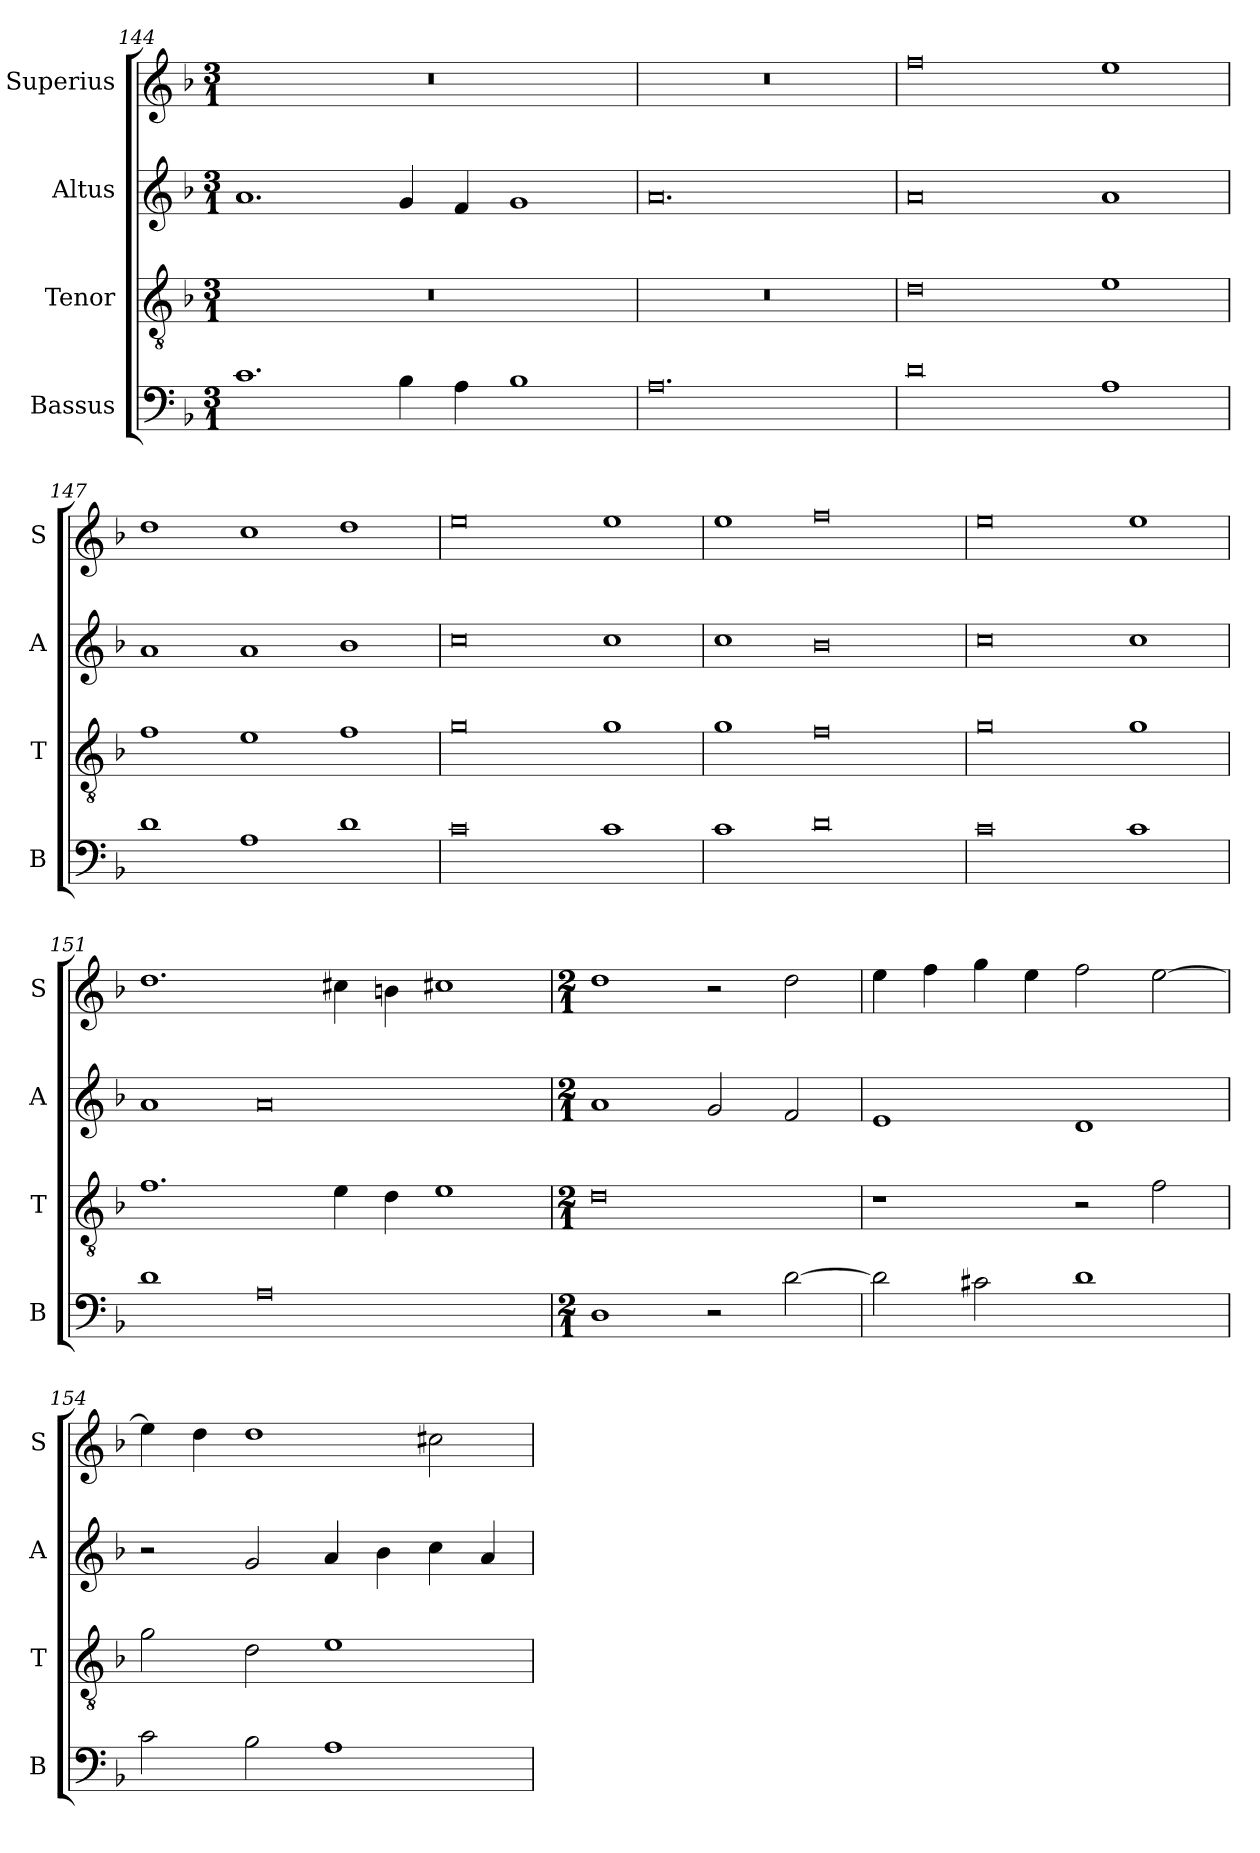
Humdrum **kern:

**kern	**kern	**kern	**kern
*part4	*part3	*part2	*part1
*staff4	*staff3	*staff2	*staff1
*I"Bassus	*I"Tenor	*I"Altus	*I"Superius
*I'B	*I'T	*I'A	*I'S
*clefF4	*clefGv2	*clefG2	*clefG2
*k[b-]	*k[b-]	*k[b-]	*k[b-]
*F:	*F:	*F:	*F:
*M3/1	*M3/1	*M3/1	*M3/1
=144	=144	=144	=144
1.c	0.r	1.a	0.r
4B-	.	4g	.
4A	.	4f	.
1B-	.	1g	.
=145	=145	=145	=145
0.A	0.r	0.a	0.r
=146	=146	=146	=146
0d	0d	0a	0ff
1A	1e	1a	1ee
=147	=147	=147	=147
1d	1f	1a	1dd
1A	1e	1a	1cc
1d	1f	1b-	1dd
=148	=148	=148	=148
0c	0g	0cc	0ee
1c	1g	1cc	1ee
=149	=149	=149	=149
1c	1g	1cc	1ee
0d	0f	0b-	0ff
=150	=150	=150	=150
0c	0g	0cc	0ee
1c	1g	1cc	1ee
=151	=151	=151	=151
1d	1.f	1a	1.dd
0A	.	0a	.
.	4e	.	4cc#X
.	4d	.	4bn
.	1e	.	1cc#X
=152	=152	=152	=152
*M2/1	*M2/1	*M2/1	*M2/1
1D	0d	1a	1dd
2r	.	2g	2r
[2d	.	2f	2dd
=153	=153	=153	=153
2d]	1r	1e	4ee
.	.	.	4ff
2c#X	.	.	4gg
.	.	.	4ee
1d	2r	1d	2ff
.	2f	.	[2ee
=154	=154	=154	=154
2c	2g	2r	4ee]
.	.	.	4dd
2B-	2d	2g	1dd
1A	1e	4a	.
.	.	4b-	.
.	.	4cc	2cc#X
.	.	4a	.
=	=	=	=
*-	*-	*-	*-
